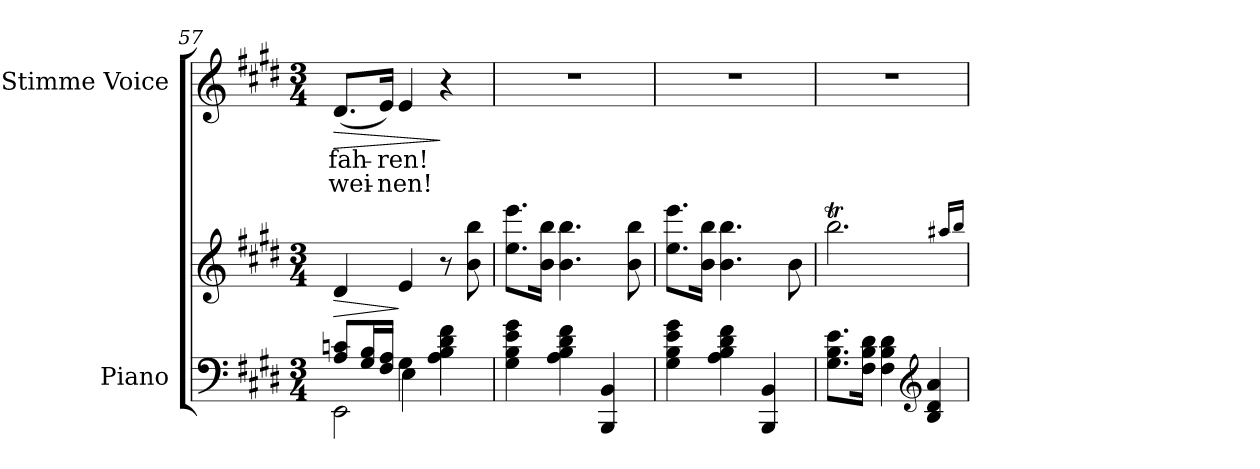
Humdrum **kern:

**kern	**kern	**dynam	**kern	**text	**text	**dynam
*part2	*part2	*part2	*part1	*part1	*part1	*part1
*staff3	*staff2	*staff2/3	*staff1	*staff1	*staff1	*staff1
*I"Piano	*	*	*I"Stimme Voice	*	*	*
*I'Pno	*	*	*	*	*	*
*clefF4	*clefG2	*	*clefG2	*	*	*
*k[f#c#g#d#]	*k[f#c#g#d#]	*	*k[f#c#g#d#]	*	*	*
*M3/4	*M3/4	*	*M3/4	*	*	*
=57	=57	=57	=57	=57	=57	=57
*^	*	*	*	*	*	*
*	*^	*	*	*	*	*	*
!	!	!	!	!LO:HP:b	!	!	!	!LO:HP:b
8A/ 8cn/L	4ryy	2EE\	4d#/	>	(8.d#/L	-fah-	wei-	>
16G#/ 16B/L	.	.	.	.	.	.	.	.
16F#/ 16A/JJ	.	.	.	.	16e/Jk)	.	.	.
4G#\	4E\	.	4e/	]	4e/	-ren!	-nen!	.
4ryy	4A\ 4B\ 4d#\ 4f#\	4ryy	8r	.	4r	.	.	]
.	.	.	8b\ 8bb\	.	.	.	.	.
*v	*v	*v	*	*	*	*	*	*
=58	=58	=58	=58	=58	=58	=58
4G#\ 4B\ 4e\ 4g#\	8.ee\ 8.eee\L	.	2.r	.	.	.
.	16b\ 16bb\Jk	.	.	.	.	.
4A\ 4B\ 4d#\ 4f#\	4.b\ 4.bb\	.	.	.	.	.
4BBB/ 4BB/	.	.	.	.	.	.
.	8b\ 8bb\	.	.	.	.	.
=59	=59	=59	=59	=59	=59	=59
4G#\ 4B\ 4e\ 4g#\	8.ee\ 8.eee\L	.	2.r	.	.	.
.	16b\ 16bb\Jk	.	.	.	.	.
4A\ 4B\ 4d#\ 4f#\	4.b\ 4.bb\	.	.	.	.	.
4BBB/ 4BB/	.	.	.	.	.	.
.	8b\	.	.	.	.	.
=60	=60	=60	=60	=60	=60	=60
8.G#\ 8.B\ 8.e\L	2.bbT\	.	2.r	.	.	.
16F#\ 16B\ 16d#\Jk	.	.	.	.	.	.
4F#\ 4B\ 4d#\	.	.	.	.	.	.
*clefG2	*	*	*	*	*	*
4B/ 4d#/ 4a/	.	.	.	.	.	.
.	16qaa#X/LL	.	.	.	.	.
.	16qbb/JJ	.	.	.	.	.
=	=	=	=	=	=	=
*-	*-	*-	*-	*-	*-	*-
